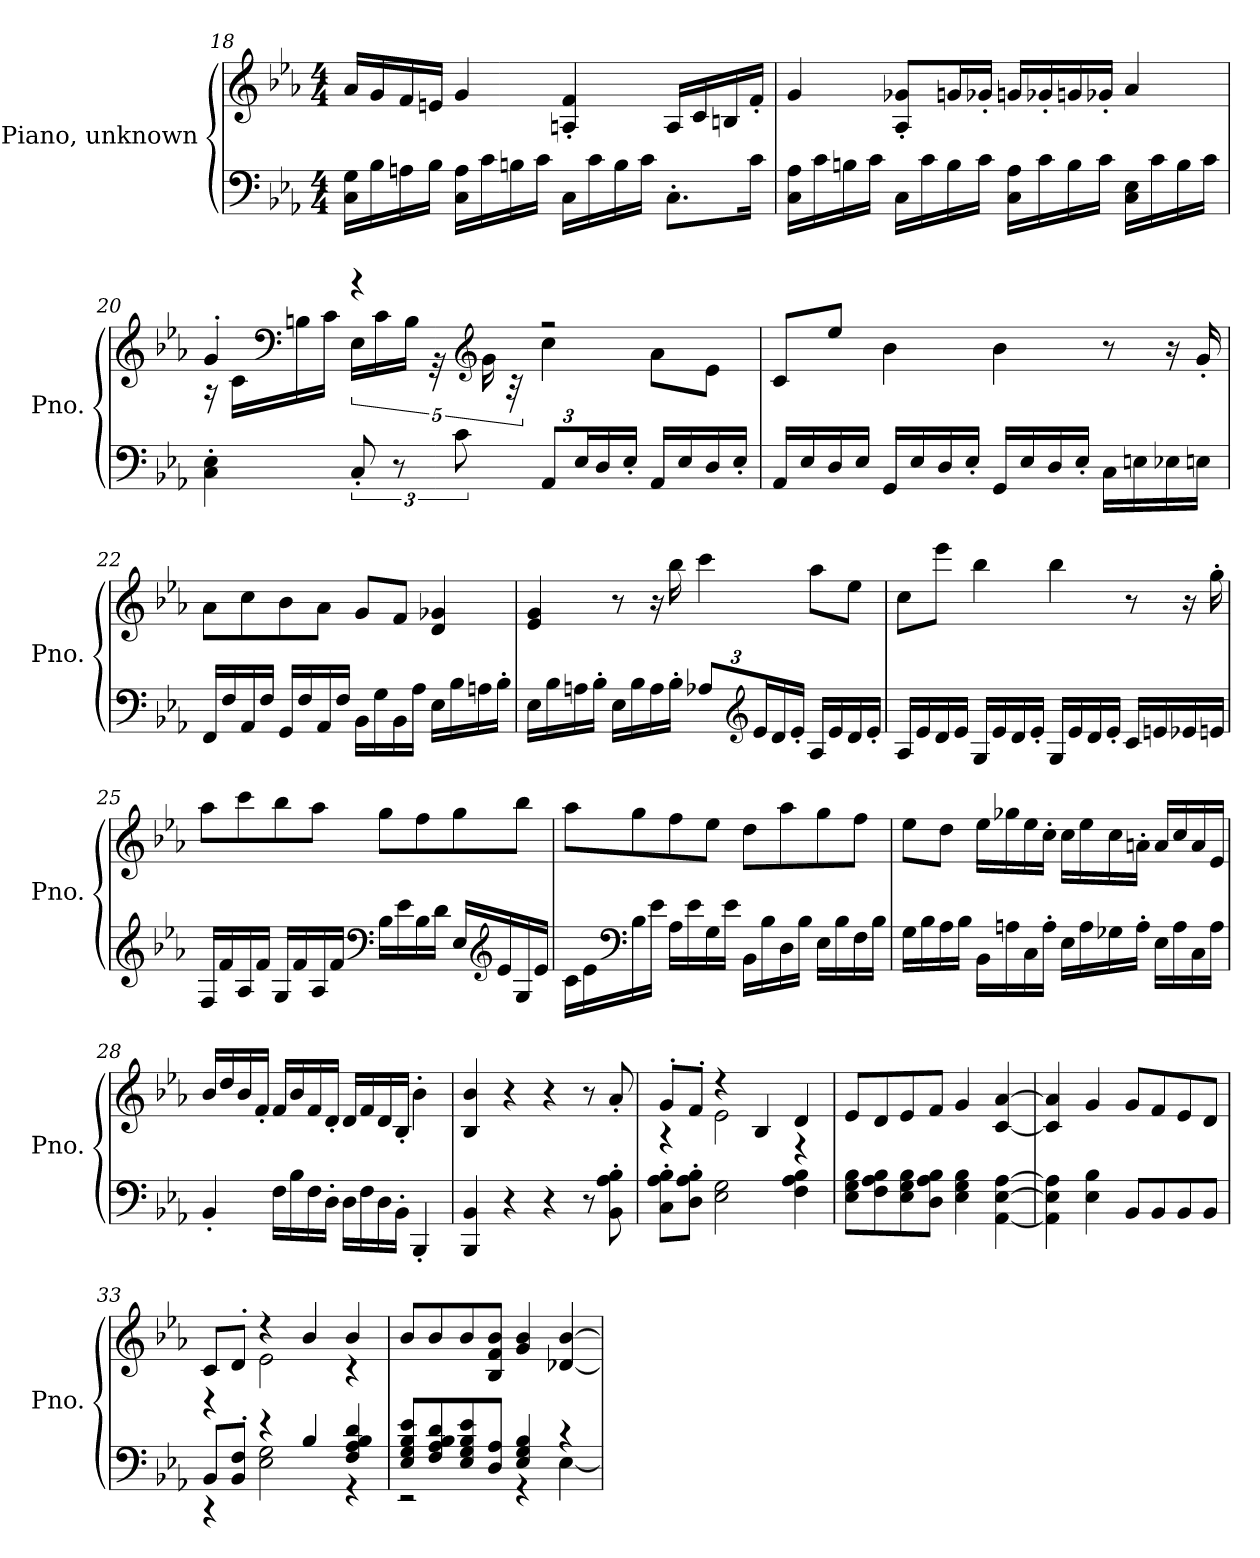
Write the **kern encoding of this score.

**kern	**kern
*part1	*part1
*staff2	*staff1
*I"Piano, unknown	*
*I'Pno.	*
!!LO:LB:g=z
*clefF4	*clefG2
*k[b-e-a-]	*k[b-e-a-]
*M4/4	*M4/4
=18	=18
16C\ 16G\LL	16a-/LL
16B-\	16g/
16An\	16f/
16B-\JJ	16en/JJ
16C\ 16A\LL	4g/
16c\	.
16Bn\	.
16c\JJ	.
16C\LL	4An/' 4f/'
16c\	.
16B\	.
16c\JJ	.
8.C'\L	16A/LL
.	16c/
.	16Bn/
16c\Jk	16f'/JJ
=19	=19
16C\ 16A-\LL	4g/
16c\	.
16Bn\	.
16c\JJ	.
16C\LL	8A-/' 8g-X/'L
16c\	.
16B\	16gn/L
16c\JJ	16g-X'/JJ
16C\ 16A-\LL	16gn/LL
16c\	16g-X'/
16B\	16gn/
16c\JJ	16g-X'/JJ
16C\ 16E-\LL	4a-/
16c\	.
16B\	.
16c\JJ	.
!!LO:LB:g=z
=20	=20
*	*^
4C\' 4E-\'	4g'/	16r
.	.	16c\LL
*	*clefF4	*
.	.	16Bn\
.	.	16c\JJ
12C'/	4r	20E-\LL
.	.	20c\
12r	.	.
.	.	20B\JJ
.	.	40r
12c\	.	.
*	*clefG2	*
.	.	20g\
.	.	40r
*Xbrackettup	*	*
12AA-/L	2r	4cc\
24E-/L	.	.
16D/	.	.
16E-'/JJ	.	.
16AA-/LL	.	8a-\L
16E-/	.	.
16D/	.	8e-\J
16E-'/JJ	.	.
*	*v	*v
=21	=21
16AA-/LL	8c/L
16E-/	.
16D/	8ee-/J
16E-/JJ	.
16GG/LL	4b-\
16E-/	.
16D/	.
16E-'/JJ	.
16GG/LL	4b-\
16E-/	.
16D/	.
16E-'/JJ	.
16C\LL	8r
16En\	.
16E-X\	16r
16En\JJ	16g'/
!!LO:LB:g=z
=22	=22
16FF/LL	8a-\L
16F/	.
16AA-/	8cc\
16F/JJ	.
16GG/LL	8b-\
16F/	.
16AA-/	8a-\J
16F/JJ	.
16BB-\LL	8g/L
16G\	.
16BB-\	8f/J
16A-\JJ	.
16E-\LL	4d/ 4g-X/
16B-\	.
16An\	.
16B-'\JJ	.
=23	=23
16E-\LL	4e-/ 4g/
16B-\	.
16An\	.
16B-'\JJ	.
16E-\LL	8r
16B-\	.
16A\	16r
16B-'\JJ	16bb-\
12A-X/L	4ccc\
*clefG2	*
24e-/L	.
16d/	.
16e-'/JJ	.
16A-/LL	8aa-\L
16e-/	.
16d/	8ee-\J
16e-'/JJ	.
!!LO:LB:g=z
=24	=24
16A-/LL	8cc\L
16e-/	.
16d/	8eee-\J
16e-/JJ	.
16G/LL	4bb-\
16e-/	.
16d/	.
16e-'/JJ	.
16G/LL	4bb-\
16e-/	.
16d/	.
16e-'/JJ	.
16c/LL	8r
16en/	.
16e-X/	16r
16en/JJ	16gg'\
=25	=25
16F/LL	8aa-\L
16f/	.
16A-/	8ccc\
16f/JJ	.
16G/LL	8bb-\
16f/	.
16A-/	8aa-\J
16f/JJ	.
*clefF4	*
16B-\LL	8gg\L
16e-\	.
16B-\	8ff\
16d\JJ	.
16E-/LL	8gg\
*clefG2	*
16e-/	.
16G/	8bb-\J
16e-/JJ	.
!!LO:LB:g=z
=26	=26
16c\LL	8aa-\L
16e-\	.
*clefF4	*
16B-\	8gg\
16e-\JJ	.
16A-\LL	8ff\
16e-\	.
16G\	8ee-\J
16e-\JJ	.
16BB-\LL	8dd\L
16B-\	.
16D\	8aa-\
16B-\JJ	.
16E-\LL	8gg\
16B-\	.
16F\	8ff\J
16B-\JJ	.
=27	=27
16G\LL	8ee-\L
16B-\	.
16A-\	8dd\J
16B-\JJ	.
16BB-\LL	16ee-\LL
16An\	16gg-X\
16C\	16ee-\
16A'\JJ	16cc'\JJ
16E-\LL	16cc\LL
16A\	16ee-\
16G-X\	16cc\
16A'\JJ	16an'\JJ
16E-\LL	16a/LL
16A\	16cc/
16C\	16a/
16A\JJ	16e-/JJ
!!LO:PB:g=z
=28	=28
4BB-'/	16b-/LL
.	16dd/
.	16b-/
.	16f'/JJ
16F\LL	16f/LL
16B-\	16b-/
16F\	16f/
16D'\JJ	16d'/JJ
16D\LL	16d/LL
16F\	16f/
16D\	16d/
16BB-'\JJ	16B-'/JJ
4BBB-'/	4b-'\
=29	=29
4BBB-/ 4BB-/	4B-/ 4b-/
4r	4r
4r	4r
8r	8r
8BB-\' 8A-\' 8B-\'	8a-'/
=30	=30
*	*^
8C\' 8A-\' 8B-\'L	8g'/L	4r
8D\' 8A-\' 8B-\'J	8f'/J	.
2E-\ 2G\	4r	2e-\
.	4B-/	.
4F\ 4A-\ 4B-\	4d/	4r
*	*v	*v
=31	=31
8E-\ 8G\ 8B-\L	8e-/L
8F\ 8A-\ 8B-\	8d/
8E-\ 8G\ 8B-\	8e-/
8D\ 8A-\ 8B-\J	8f/J
4E-\ 4G\ 4B-\	4g/
[4AA-\ [4E-\ [4A-\	[4c/ [4a-/
=32	=32
4AA-\] 4E-\] 4A-\]	4c/] 4a-/]
4E-\ 4B-\	4g/
8BB-/L	8g/L
8BB-/	8f/
8BB-/	8e-/
8BB-/J	8d/J
!!LO:LB:g=z
=33	=33
*^	*^
8BB-/L	4r	8c/L	4r
8BB-/' 8F/'J	.	8d'/J	.
4r	2E-\ 2G\	4r	2e-\
4B-/	.	4b-/	.
4F/ 4A-/ 4B-/ 4d/	4r	4b-/	4r
*	*	*v	*v
=34	=34	=34
8E-/ 8G/ 8B-/ 8e-/L	2r	8b-/L
8F/ 8A-/ 8B-/ 8d/	.	8b-/
8E-/ 8G/ 8B-/ 8e-/	.	8b-/
8D/ 8A-/J	.	8B-/ 8f/ 8b-/J
4E-/ 4G/ 4B-/	4r	4g/ 4b-/
4r	[4E-\	[4d-X/ [4b-/
*v	*v	*
=	=
*-	*-
